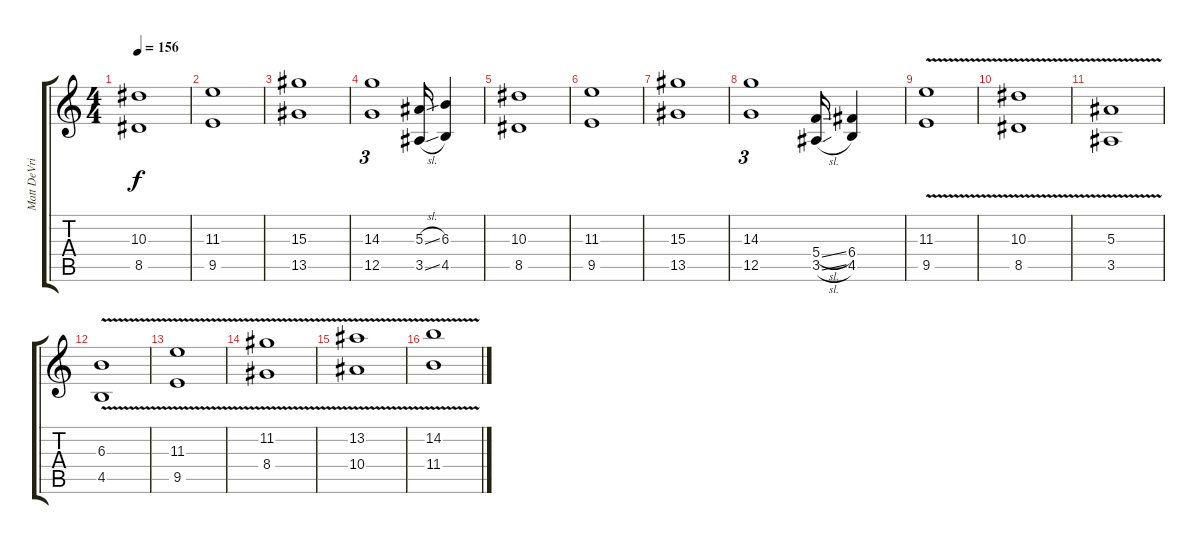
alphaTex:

\track ("Matt DeVries" "Matt DeVri") {instrument distortionguitar}
\staff {score tabs}
\tuning (D4 A3 F3 C3 G2 C2) {hide}
\ts (4 4)
\tempo 156
\clef g2
\ks c
(10.3 8.5).1{dy f} |
(11.3 9.5).1 |
(15.3 13.5).1 |
(14.3 12.5).1{tu (3 2)} (5.3{sl} 3.5{sl}).16 (6.3 4.5).4 |
(10.3 8.5).1 |
(11.3 9.5).1 |
(15.3 13.5).1 |
(14.3 12.5).1{tu (3 2)} (5.4{sl} 3.5{sl}).16 (6.4 4.5).4 |
(11.3{v} 9.5).1 |
(10.3{v} 8.5).1 |
(5.3{v} 3.5).1 |
(6.3{v} 4.5).1 |
(11.3{v} 9.5).1 |
(11.2{v} 8.4).1 |
(13.2{v} 10.4).1 |
(14.2{v} 11.4).1
